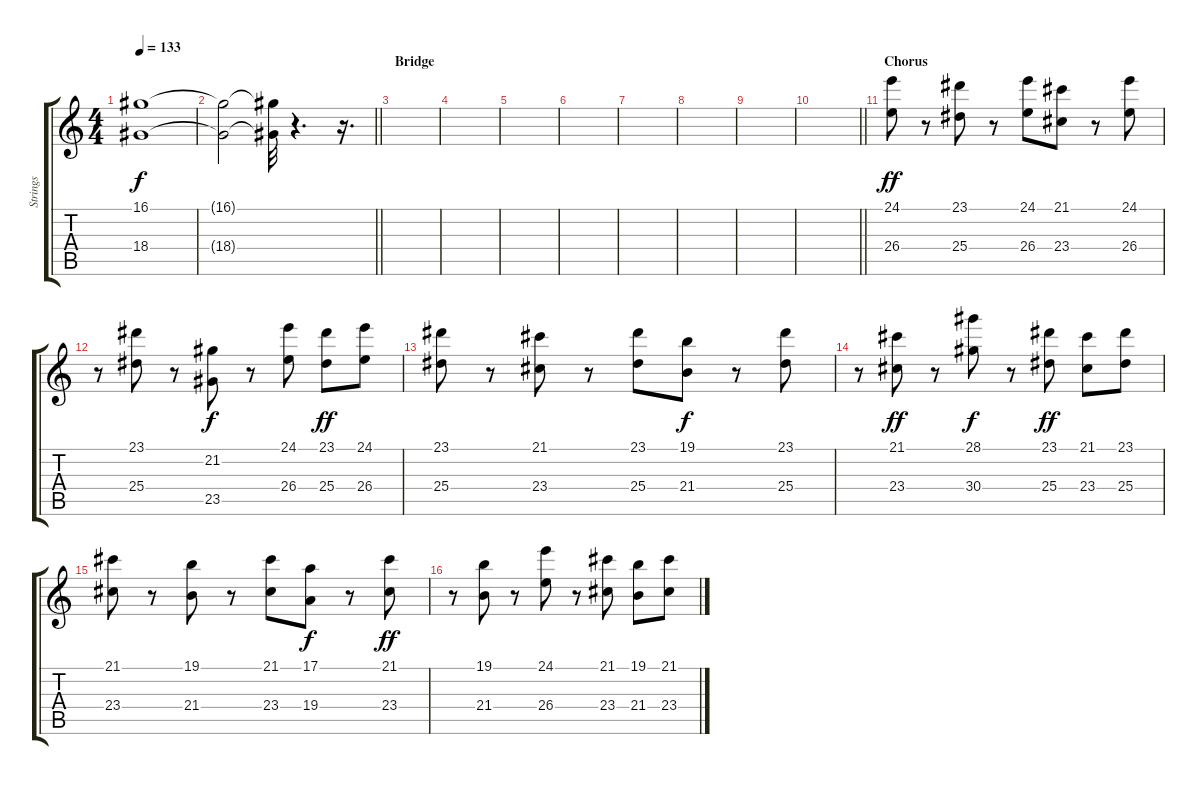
\track ("Strings" "Strings") {instrument stringensemble1}
\staff {score tabs}
\tuning (E4 B3 G3 D3 A2 E2) {hide}
\ts (4 4)
\tempo 133
\clef g2
\ks c
(16.1 18.4).1{dy f} |
\barLineRight lightlight
(16.1{t} 18.4{t}).2 (16.1{t} 18.4{t}).32 r.4{d} r.16{d} |
\section ("" "Bridge")
|
|
|
|
|
|
|
\barLineRight lightlight
|
\section ("" "Chorus")
(24.1 26.4).8{dy ff} r.8 (23.1 25.4).8 r.8 (24.1 26.4).8 (21.1 23.4).8 r.8 (24.1 26.4).8 |
r.8 (23.1 25.4).8 r.8 (21.2 23.5).8{dy f} r.8 (24.1 26.4).8 (23.1 25.4).8{dy ff} (24.1 26.4).8 |
(23.1 25.4).8 r.8 (21.1 23.4).8 r.8 (23.1 25.4).8 (19.1 21.4).8{dy f} r.8 (23.1 25.4).8 |
r.8 (21.1 23.4).8{dy ff} r.8 (28.1 30.4).8{dy f} r.8 (23.1 25.4).8{dy ff} (21.1 23.4).8 (23.1 25.4).8 |
(21.1 23.4).8 r.8 (19.1 21.4).8 r.8 (21.1 23.4).8 (17.1 19.4).8{dy f} r.8 (21.1 23.4).8{dy ff} |
r.8 (19.1 21.4).8 r.8 (24.1 26.4).8 r.8 (21.1 23.4).8 (19.1 21.4).8 (21.1 23.4).8
